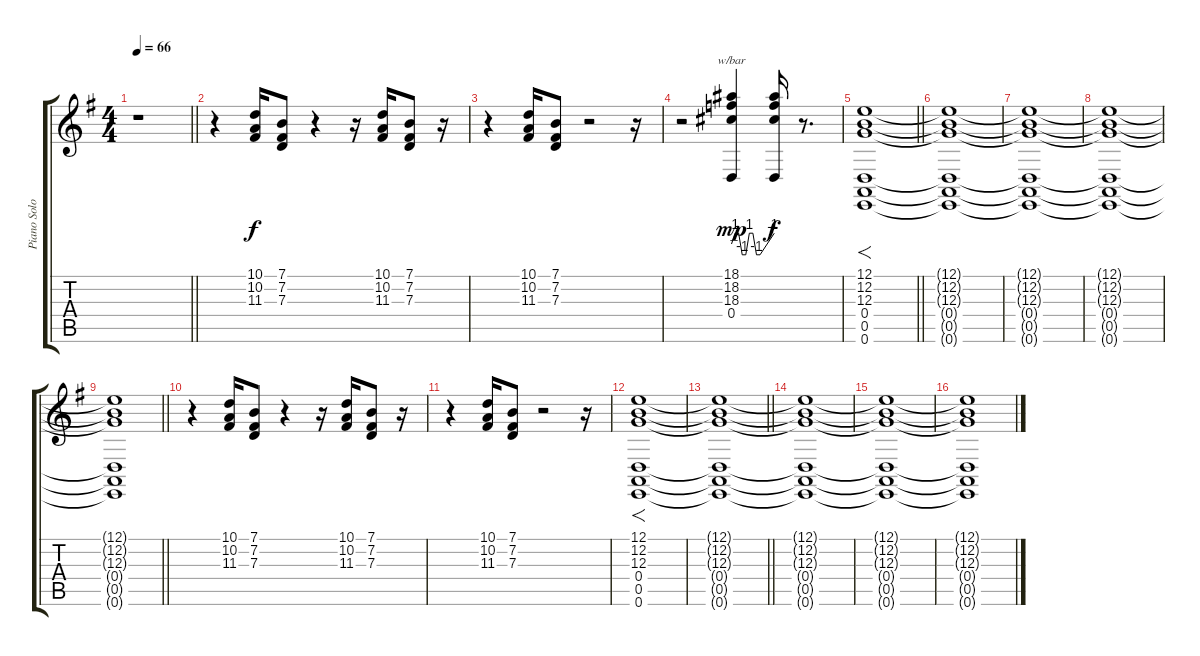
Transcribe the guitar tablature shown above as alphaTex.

\track ("Piano Solo/ Audience FX" "Piano Solo") {instrument brightacousticpiano}
\staff {score tabs}
\tuning (E4 B3 G3 D3 A2 E2) {hide}
\ts (4 4)
\tempo 66
\clef g2
\barLineRight lightlight
\ks g
r.1{dy f} |
r.4{volume 14 instrument pad3polysynth} (10.1 10.2 11.3).16 (7.1 7.2 7.3).8 r.4 r.16 (10.1 10.2 11.3).16 (7.1 7.2 7.3).8 r.16 |
r.4 (10.1 10.2 11.3).16 (7.1 7.2 7.3).8 r.2 r.16 |
r.2{volume 14 instrument telephonering} (18.1 18.2 18.3 0.4).4{tbe (custom default 0 0 5 4 10 4 15 -4 20 -4 25 4 30 4 35 -4 40 -4 60 4) dy mp} (18.1{t} 18.2{t} 18.3{t} 0.4{t}).16{dy f} r.8{d} |
\barLineRight lightlight
(12.1 12.2 12.3 0.4 0.5 0.6).1{f volume 6 instrument applause} |
(12.1{t} 12.2{t} 12.3{t} 0.4{t} 0.5{t} 0.6{t}).1{volume 4} |
(12.1{t} 12.2{t} 12.3{t} 0.4{t} 0.5{t} 0.6{t}).1 |
(12.1{t} 12.2{t} 12.3{t} 0.4{t} 0.5{t} 0.6{t}).1 |
\barLineRight lightlight
(12.1{t} 12.2{t} 12.3{t} 0.4{t} 0.5{t} 0.6{t}).1 |
r.4{volume 13 instrument pad3polysynth} (10.1 10.2 11.3).16 (7.1 7.2 7.3).8 r.4 r.16 (10.1 10.2 11.3).16 (7.1 7.2 7.3).8 r.16 |
r.4 (10.1 10.2 11.3).16 (7.1 7.2 7.3).8 r.2 r.16 |
(12.1 12.2 12.3 0.4 0.5 0.6).1{f volume 7 instrument applause} |
\barLineRight lightlight
(12.1{t} 12.2{t} 12.3{t} 0.4{t} 0.5{t} 0.6{t}).1{volume 5} |
(12.1{t} 12.2{t} 12.3{t} 0.4{t} 0.5{t} 0.6{t}).1{volume 4} |
(12.1{t} 12.2{t} 12.3{t} 0.4{t} 0.5{t} 0.6{t}).1{volume 5} |
(12.1{t} 12.2{t} 12.3{t} 0.4{t} 0.5{t} 0.6{t}).1
